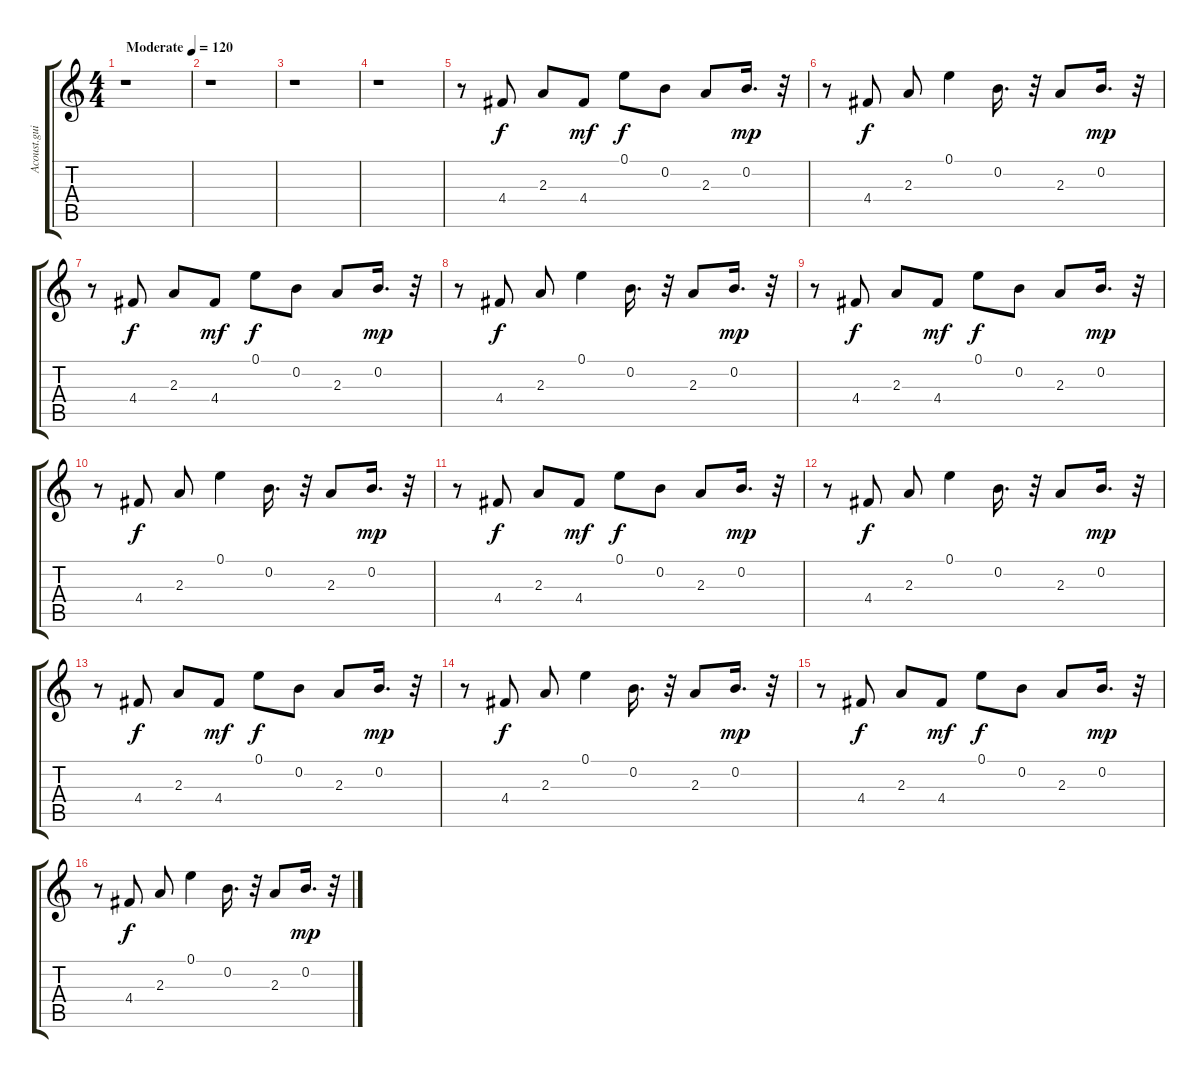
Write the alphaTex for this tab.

\track ("Acoust.guitar (steel" "Acoust.gui") {instrument electricguitarclean}
\staff {score tabs}
\tuning (E4 B3 G3 D3 A2 E2) {hide}
\ts (4 4)
\tempo (120 "Moderate")
\clef g2
\ks c
r.1{dy f instrument electricguitarclean} |
r.1 |
r.1 |
r.1 |
r.8 4.4.8 2.3.8 4.4.8{dy mf} 0.1.8{dy f} 0.2.8 2.3.8 0.2.16{d dy mp} r.32 |
r.8 4.4.8{dy f} 2.3.8 0.1.4 0.2.16{d} r.32 2.3.8 0.2.16{d dy mp} r.32 |
r.8 4.4.8{dy f} 2.3.8 4.4.8{dy mf} 0.1.8{dy f} 0.2.8 2.3.8 0.2.16{d dy mp} r.32 |
r.8 4.4.8{dy f} 2.3.8 0.1.4 0.2.16{d} r.32 2.3.8 0.2.16{d dy mp} r.32 |
r.8 4.4.8{dy f} 2.3.8 4.4.8{dy mf} 0.1.8{dy f} 0.2.8 2.3.8 0.2.16{d dy mp} r.32 |
r.8 4.4.8{dy f} 2.3.8 0.1.4 0.2.16{d} r.32 2.3.8 0.2.16{d dy mp} r.32 |
r.8 4.4.8{dy f} 2.3.8 4.4.8{dy mf} 0.1.8{dy f} 0.2.8 2.3.8 0.2.16{d dy mp} r.32 |
r.8 4.4.8{dy f} 2.3.8 0.1.4 0.2.16{d} r.32 2.3.8 0.2.16{d dy mp} r.32 |
r.8 4.4.8{dy f} 2.3.8 4.4.8{dy mf} 0.1.8{dy f} 0.2.8 2.3.8 0.2.16{d dy mp} r.32 |
r.8 4.4.8{dy f} 2.3.8 0.1.4 0.2.16{d} r.32 2.3.8 0.2.16{d dy mp} r.32 |
r.8 4.4.8{dy f} 2.3.8 4.4.8{dy mf} 0.1.8{dy f} 0.2.8 2.3.8 0.2.16{d dy mp} r.32 |
r.8 4.4.8{dy f} 2.3.8 0.1.4 0.2.16{d} r.32 2.3.8 0.2.16{d dy mp} r.32
